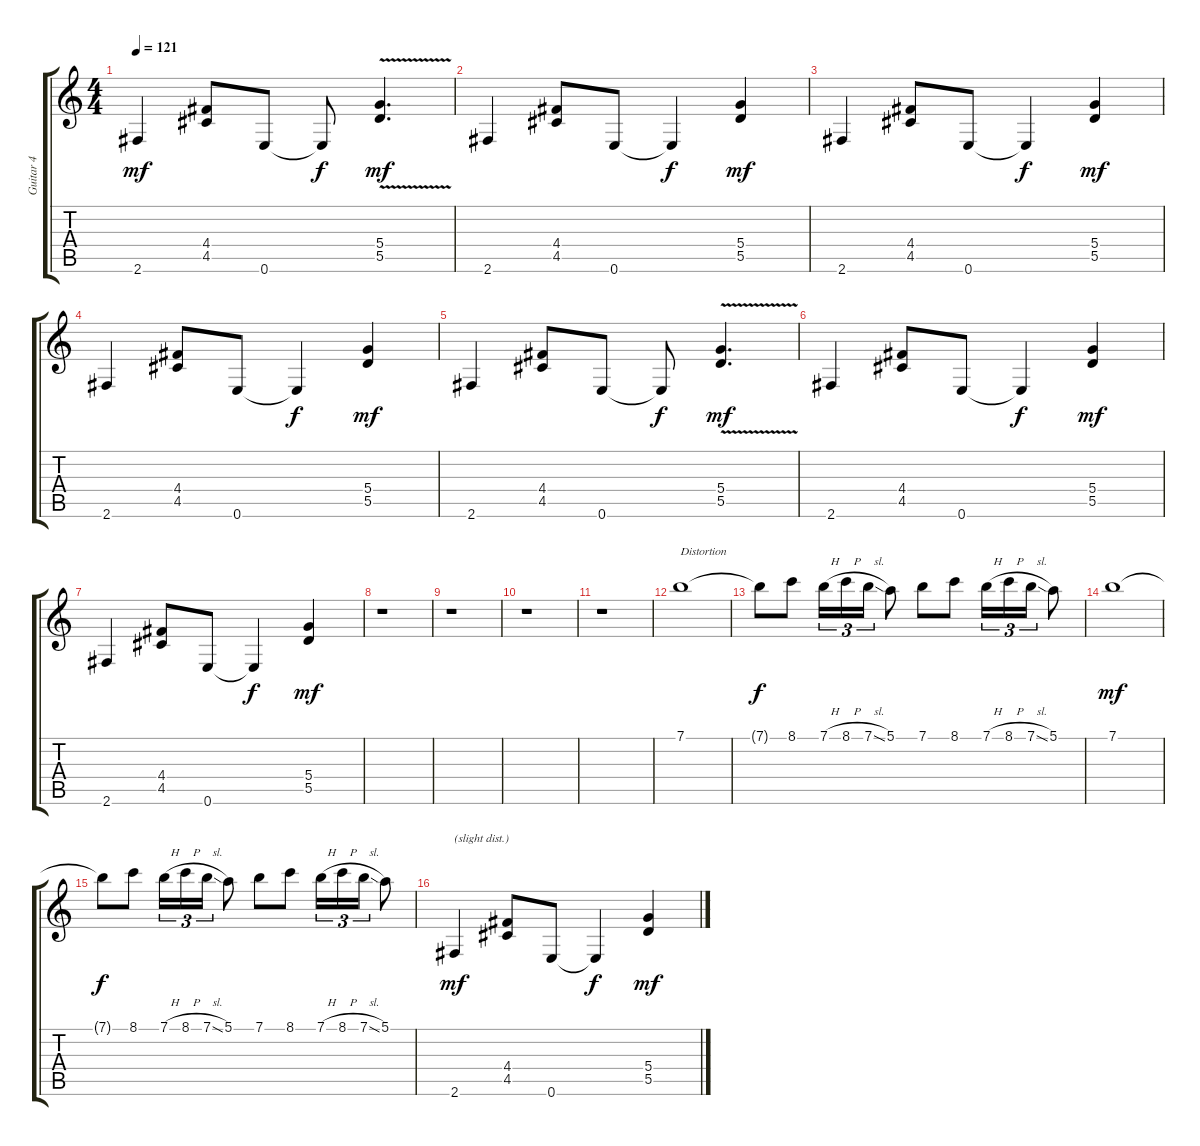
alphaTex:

\track ("Guitar 4" "Guitar 4") {instrument electricguitarclean}
\staff {score tabs}
\tuning (E4 B3 G3 D3 A2 E2) {hide}
\ts (4 4)
\tempo 121
\clef g2
\ks c
2.6.4{dy mf} (4.4 4.5).8 0.6.8 0.6{t}.8{dy f} (5.4{v} 5.5{v}).4{d dy mf} |
2.6.4 (4.4 4.5).8 0.6.8 0.6{t}.4{dy f} (5.4 5.5).4{dy mf} |
2.6.4 (4.4 4.5).8 0.6.8 0.6{t}.4{dy f} (5.4 5.5).4{dy mf} |
2.6.4 (4.4 4.5).8 0.6.8 0.6{t}.4{dy f} (5.4 5.5).4{dy mf} |
2.6.4 (4.4 4.5).8 0.6.8 0.6{t}.8{dy f} (5.4{v} 5.5{v}).4{d dy mf} |
2.6.4 (4.4 4.5).8 0.6.8 0.6{t}.4{dy f} (5.4 5.5).4{dy mf} |
2.6.4 (4.4 4.5).8 0.6.8 0.6{t}.4{dy f} (5.4 5.5).4{dy mf} |
r.1 |
r.1 |
r.1 |
r.1 |
7.1.1{txt "Distortion" balance 16 instrument electricguitarclean} |
7.1{t}.8{dy f} 8.1.8 7.1{h}.16{tu (3 2)} 8.1{h}.16{tu (3 2)} 7.1{sl}.16{tu (3 2)} 5.1.8 7.1.8 8.1.8 7.1{h}.16{tu (3 2)} 8.1{h}.16{tu (3 2)} 7.1{sl}.16{tu (3 2)} 5.1.8 |
7.1.1{dy mf} |
7.1{t}.8{dy f} 8.1.8 7.1{h}.16{tu (3 2)} 8.1{h}.16{tu (3 2)} 7.1{sl}.16{tu (3 2)} 5.1.8 7.1.8 8.1.8 7.1{h}.16{tu (3 2)} 8.1{h}.16{tu (3 2)} 7.1{sl}.16{tu (3 2)} 5.1.8 |
2.6.4{txt "(slight dist.)" dy mf balance 8} (4.4 4.5).8 0.6.8 0.6{t}.4{dy f} (5.4 5.5).4{dy mf}
